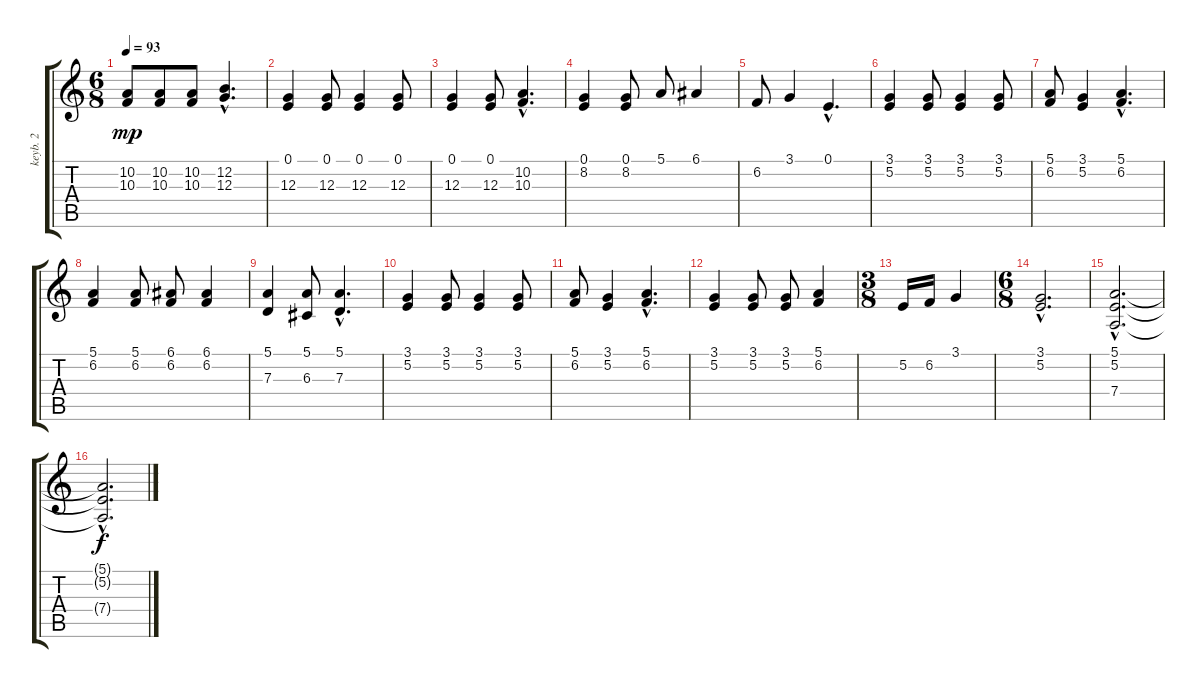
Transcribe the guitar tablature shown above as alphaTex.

\track ("keyb. 2" "keyb. 2") {instrument recorder}
\staff {score tabs}
\tuning (E4 B3 G3 D3 A2 E2) {hide}
\ts (6 8)
\tempo 93
\clef g2
\ks c
(10.2 10.3).8{dy mp} (10.2 10.3).8 (10.2 10.3).8 (12.2{hac} 12.3{hac}).4{d} |
(0.1 12.3).4 (0.1 12.3).8 (0.1 12.3).4 (0.1 12.3).8 |
(0.1 12.3).4 (0.1 12.3).8 (10.2{hac} 10.3{hac}).4{d} |
(0.1 8.2).4 (0.1 8.2).8 5.1.8 6.1.4 |
6.2.8 3.1.4 0.1{hac}.4{d} |
(3.1 5.2).4 (3.1 5.2).8 (3.1 5.2).4 (3.1 5.2).8 |
(5.1 6.2).8 (3.1 5.2).4 (5.1{hac} 6.2{hac}).4{d} |
(5.1 6.2).4 (5.1 6.2).8 (6.1 6.2).8 (6.1 6.2).4 |
(5.1 7.3).4 (5.1 6.3).8 (5.1{hac} 7.3{hac}).4{d} |
(3.1 5.2).4 (3.1 5.2).8 (3.1 5.2).4 (3.1 5.2).8 |
(5.1 6.2).8 (3.1 5.2).4 (5.1{hac} 6.2{hac}).4{d} |
(3.1 5.2).4 (3.1 5.2).8 (3.1 5.2).8 (5.1 6.2).4 |
\ts (3 8)
5.2.16 6.2.16 3.1.4 |
\ts (6 8)
(3.1{hac} 5.2{hac}).2{d} |
(5.1{hac} 5.2{hac} 7.4{hac}).2{d} |
(5.1{hac t} 5.2{hac t} 7.4{hac t}).2{d dy f}
